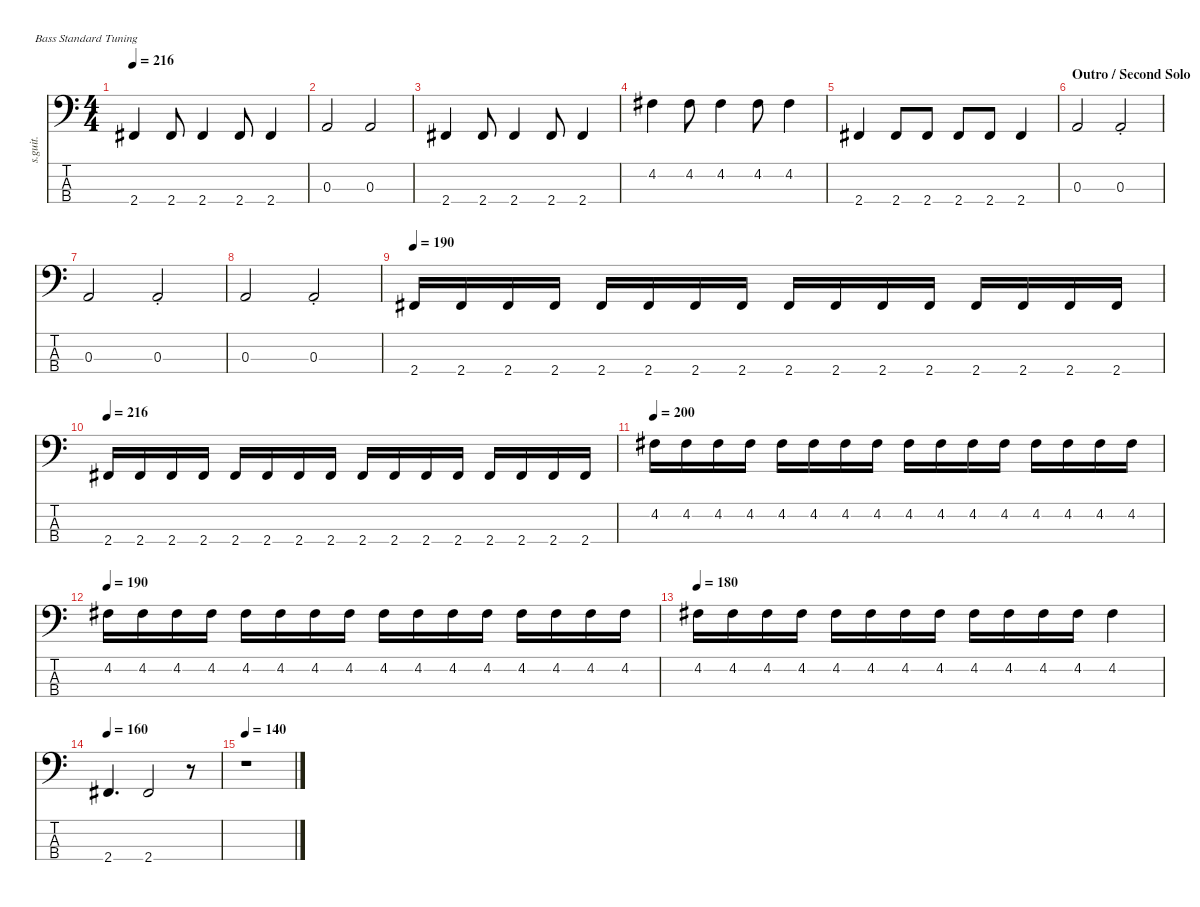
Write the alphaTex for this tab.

\defaultSystemsLayout 4
\hideDynamics
\bracketExtendMode nobrackets
\track ("Couch Potato (Spud) | Bass" "s.guit.") {instrument electricbasspick}
\staff {score tabs}
\tuning (G2 D2 A1 E1)
\ts (4 4)
\tempo 216
\clef f4
\ks c
2.4{acc #}.4{dy f} 2.4{acc #}.8 2.4{acc #}.4 2.4{acc #}.8 2.4{acc #}.4 |
0.3.2 0.3.2 |
2.4{acc #}.4 2.4{acc #}.8 2.4{acc #}.4 2.4{acc #}.8 2.4{acc #}.4 |
4.2{acc #}.4 4.2{acc #}.8 4.2{acc #}.4 4.2{acc #}.8 4.2{acc #}.4 |
2.4{acc #}.4 2.4{acc #}.8 2.4{acc #}.8 2.4{acc #}.8 2.4{acc #}.8 2.4{acc #}.4 |
\section ("" "Outro / Second Solo")
0.3.2 0.3{st}.2 |
0.3.2 0.3{st}.2 |
0.3.2 0.3{st}.2 |
\tempo 190
2.4{acc #}.16 2.4{acc #}.16 2.4{acc #}.16 2.4{acc #}.16 2.4{acc #}.16 2.4{acc #}.16 2.4{acc #}.16 2.4{acc #}.16 2.4{acc #}.16 2.4{acc #}.16 2.4{acc #}.16 2.4{acc #}.16 2.4{acc #}.16 2.4{acc #}.16 2.4{acc #}.16 2.4{acc #}.16 |
\tempo 216
2.4{acc #}.16 2.4{acc #}.16 2.4{acc #}.16 2.4{acc #}.16 2.4{acc #}.16 2.4{acc #}.16 2.4{acc #}.16 2.4{acc #}.16 2.4{acc #}.16 2.4{acc #}.16 2.4{acc #}.16 2.4{acc #}.16 2.4{acc #}.16 2.4{acc #}.16 2.4{acc #}.16 2.4{acc #}.16 |
\tempo 200
4.2{acc #}.16 4.2{acc #}.16 4.2{acc #}.16 4.2{acc #}.16 4.2{acc #}.16 4.2{acc #}.16 4.2{acc #}.16 4.2{acc #}.16 4.2{acc #}.16 4.2{acc #}.16 4.2{acc #}.16 4.2{acc #}.16 4.2{acc #}.16 4.2{acc #}.16 4.2{acc #}.16 4.2{acc #}.16 |
\tempo 190
4.2{acc #}.16 4.2{acc #}.16 4.2{acc #}.16 4.2{acc #}.16 4.2{acc #}.16 4.2{acc #}.16 4.2{acc #}.16 4.2{acc #}.16 4.2{acc #}.16 4.2{acc #}.16 4.2{acc #}.16 4.2{acc #}.16 4.2{acc #}.16 4.2{acc #}.16 4.2{acc #}.16 4.2{acc #}.16 |
\tempo 180
4.2{acc #}.16 4.2{acc #}.16 4.2{acc #}.16 4.2{acc #}.16 4.2{acc #}.16 4.2{acc #}.16 4.2{acc #}.16 4.2{acc #}.16 4.2{acc #}.16 4.2{acc #}.16 4.2{acc #}.16 4.2{acc #}.16 4.2{acc #}.4 |
\tempo 160
2.4{acc #}.4{d} 2.4{acc #}.2 r.8 |
\tempo 140
r.1
